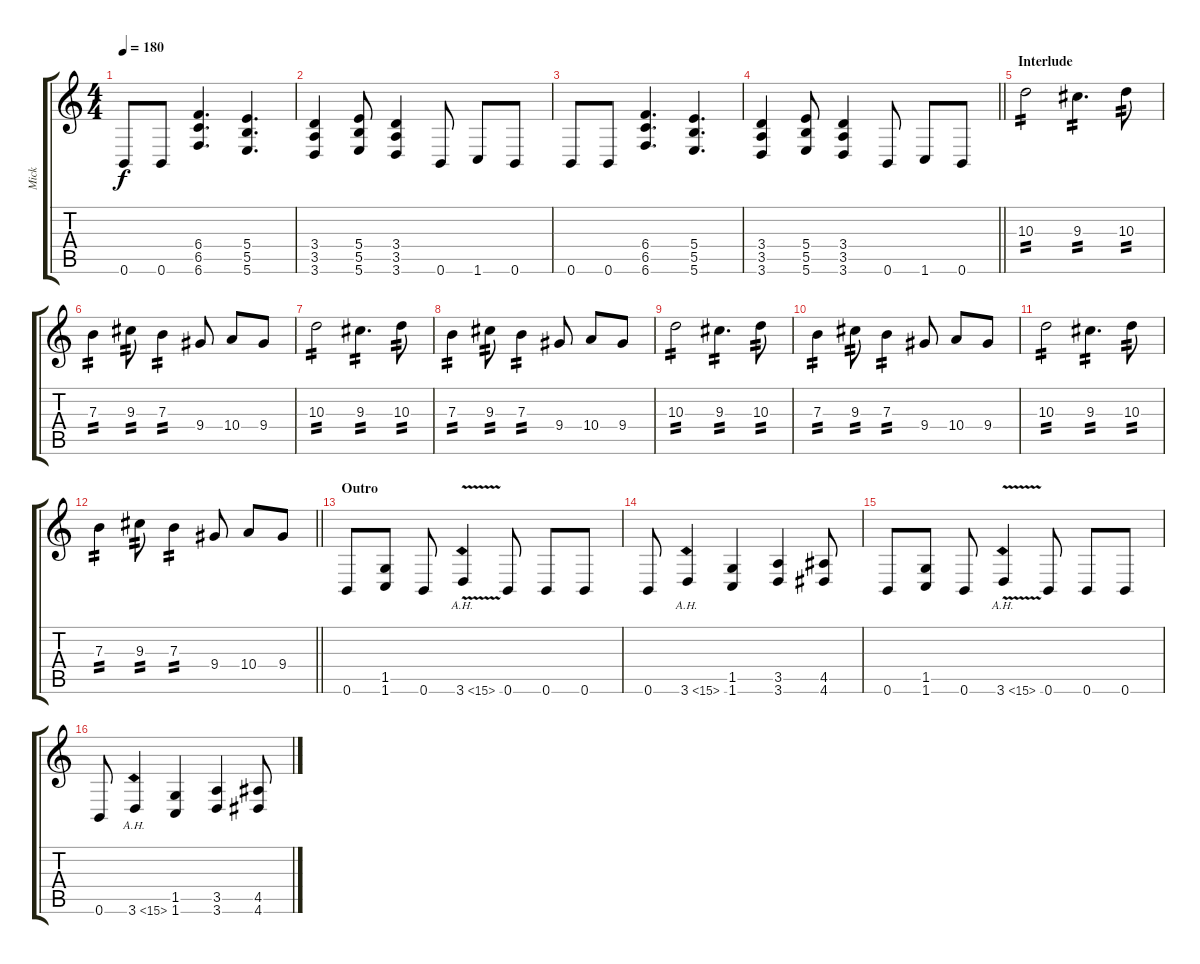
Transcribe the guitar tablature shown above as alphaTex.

\track ("Mick" "Mick") {instrument distortionguitar}
\staff {score tabs}
\tuning (Db4 Ab3 E3 B2 Gb2 B1) {hide}
\ts (4 4)
\tempo 180
\clef g2
\ks c
0.6.8{dy f} 0.6.8 (6.4 6.5 6.6).4{d} (5.4 5.5 5.6).4{d} |
(3.4 3.5 3.6).4 (5.4 5.5 5.6).8 (3.4 3.5 3.6).4 0.6.8 1.6.8 0.6.8 |
0.6.8 0.6.8 (6.4 6.5 6.6).4{d} (5.4 5.5 5.6).4{d} |
\barLineRight lightlight
(3.4 3.5 3.6).4 (5.4 5.5 5.6).8 (3.4 3.5 3.6).4 0.6.8 1.6.8 0.6.8 |
\section ("" "Interlude")
10.3.2{tp 2} 9.3.4{d tp 2} 10.3.8{tp 2} |
7.3.4{tp 2} 9.3.8{tp 2} 7.3.4{tp 2} 9.4.8 10.4.8 9.4.8 |
10.3.2{tp 2} 9.3.4{d tp 2} 10.3.8{tp 2} |
7.3.4{tp 2} 9.3.8{tp 2} 7.3.4{tp 2} 9.4.8 10.4.8 9.4.8 |
10.3.2{tp 2} 9.3.4{d tp 2} 10.3.8{tp 2} |
7.3.4{tp 2} 9.3.8{tp 2} 7.3.4{tp 2} 9.4.8 10.4.8 9.4.8 |
10.3.2{tp 2} 9.3.4{d tp 2} 10.3.8{tp 2} |
\barLineRight lightlight
7.3.4{tp 2} 9.3.8{tp 2} 7.3.4{tp 2} 9.4.8 10.4.8 9.4.8 |
\section ("" "Outro")
0.6.8 (1.5 1.6).8 0.6.8 3.6{ah 12 v}.4 0.6.8 0.6.8 0.6.8 |
0.6.8 3.6{ah 12}.4 (1.5 1.6).4 (3.5 3.6).4 (4.5 4.6).8 |
0.6.8 (1.5 1.6).8 0.6.8 3.6{ah 12 v}.4 0.6.8 0.6.8 0.6.8 |
0.6.8 3.6{ah 12}.4 (1.5 1.6).4 (3.5 3.6).4 (4.5 4.6).8
